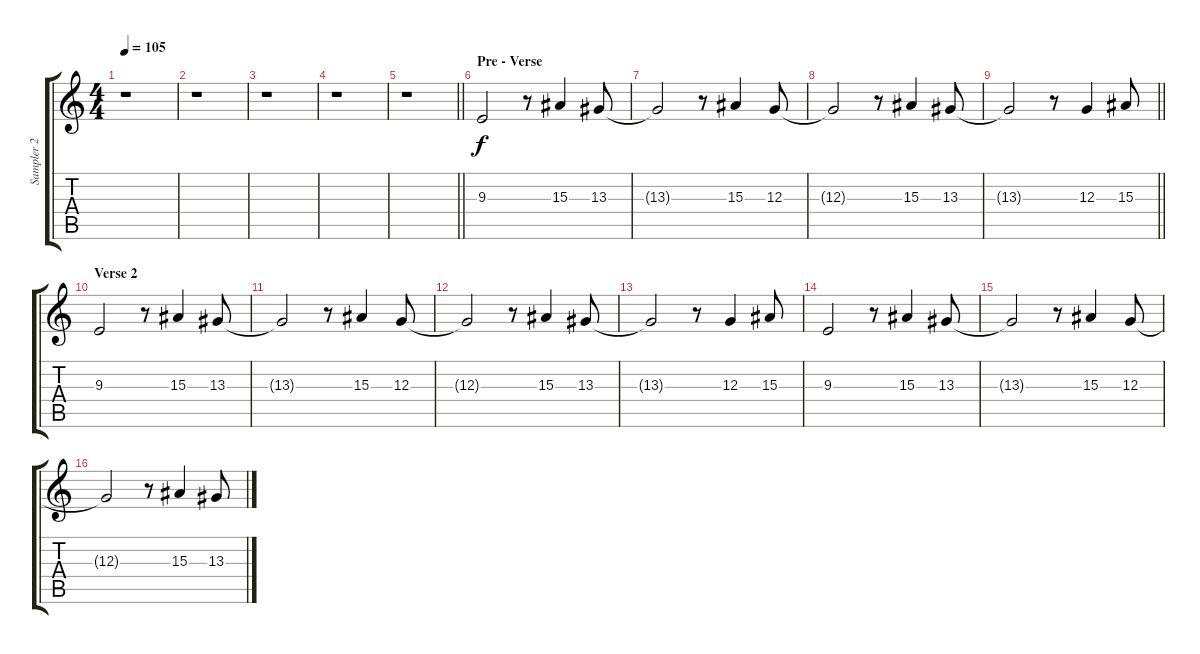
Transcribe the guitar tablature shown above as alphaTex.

\track ("Sampler 2" "Sampler 2") {instrument fx7echoes}
\staff {score tabs}
\tuning (E4 B3 G3 D3 A2 E2) {hide}
\ts (4 4)
\tempo 105
\clef g2
\ks c
r.1{dy f} |
r.1 |
r.1 |
r.1 |
\barLineRight lightlight
r.1 |
\section ("" "Pre - Verse")
9.3.2 r.8 15.3.4 13.3.8 |
13.3{t}.2 r.8 15.3.4 12.3.8 |
12.3{t}.2 r.8 15.3.4 13.3.8 |
\barLineRight lightlight
13.3{t}.2 r.8 12.3.4 15.3.8 |
\section ("" "Verse 2")
9.3.2 r.8 15.3.4 13.3.8 |
13.3{t}.2 r.8 15.3.4 12.3.8 |
12.3{t}.2 r.8 15.3.4 13.3.8 |
13.3{t}.2 r.8 12.3.4 15.3.8 |
9.3.2 r.8 15.3.4 13.3.8 |
13.3{t}.2 r.8 15.3.4 12.3.8 |
12.3{t}.2 r.8 15.3.4 13.3.8
